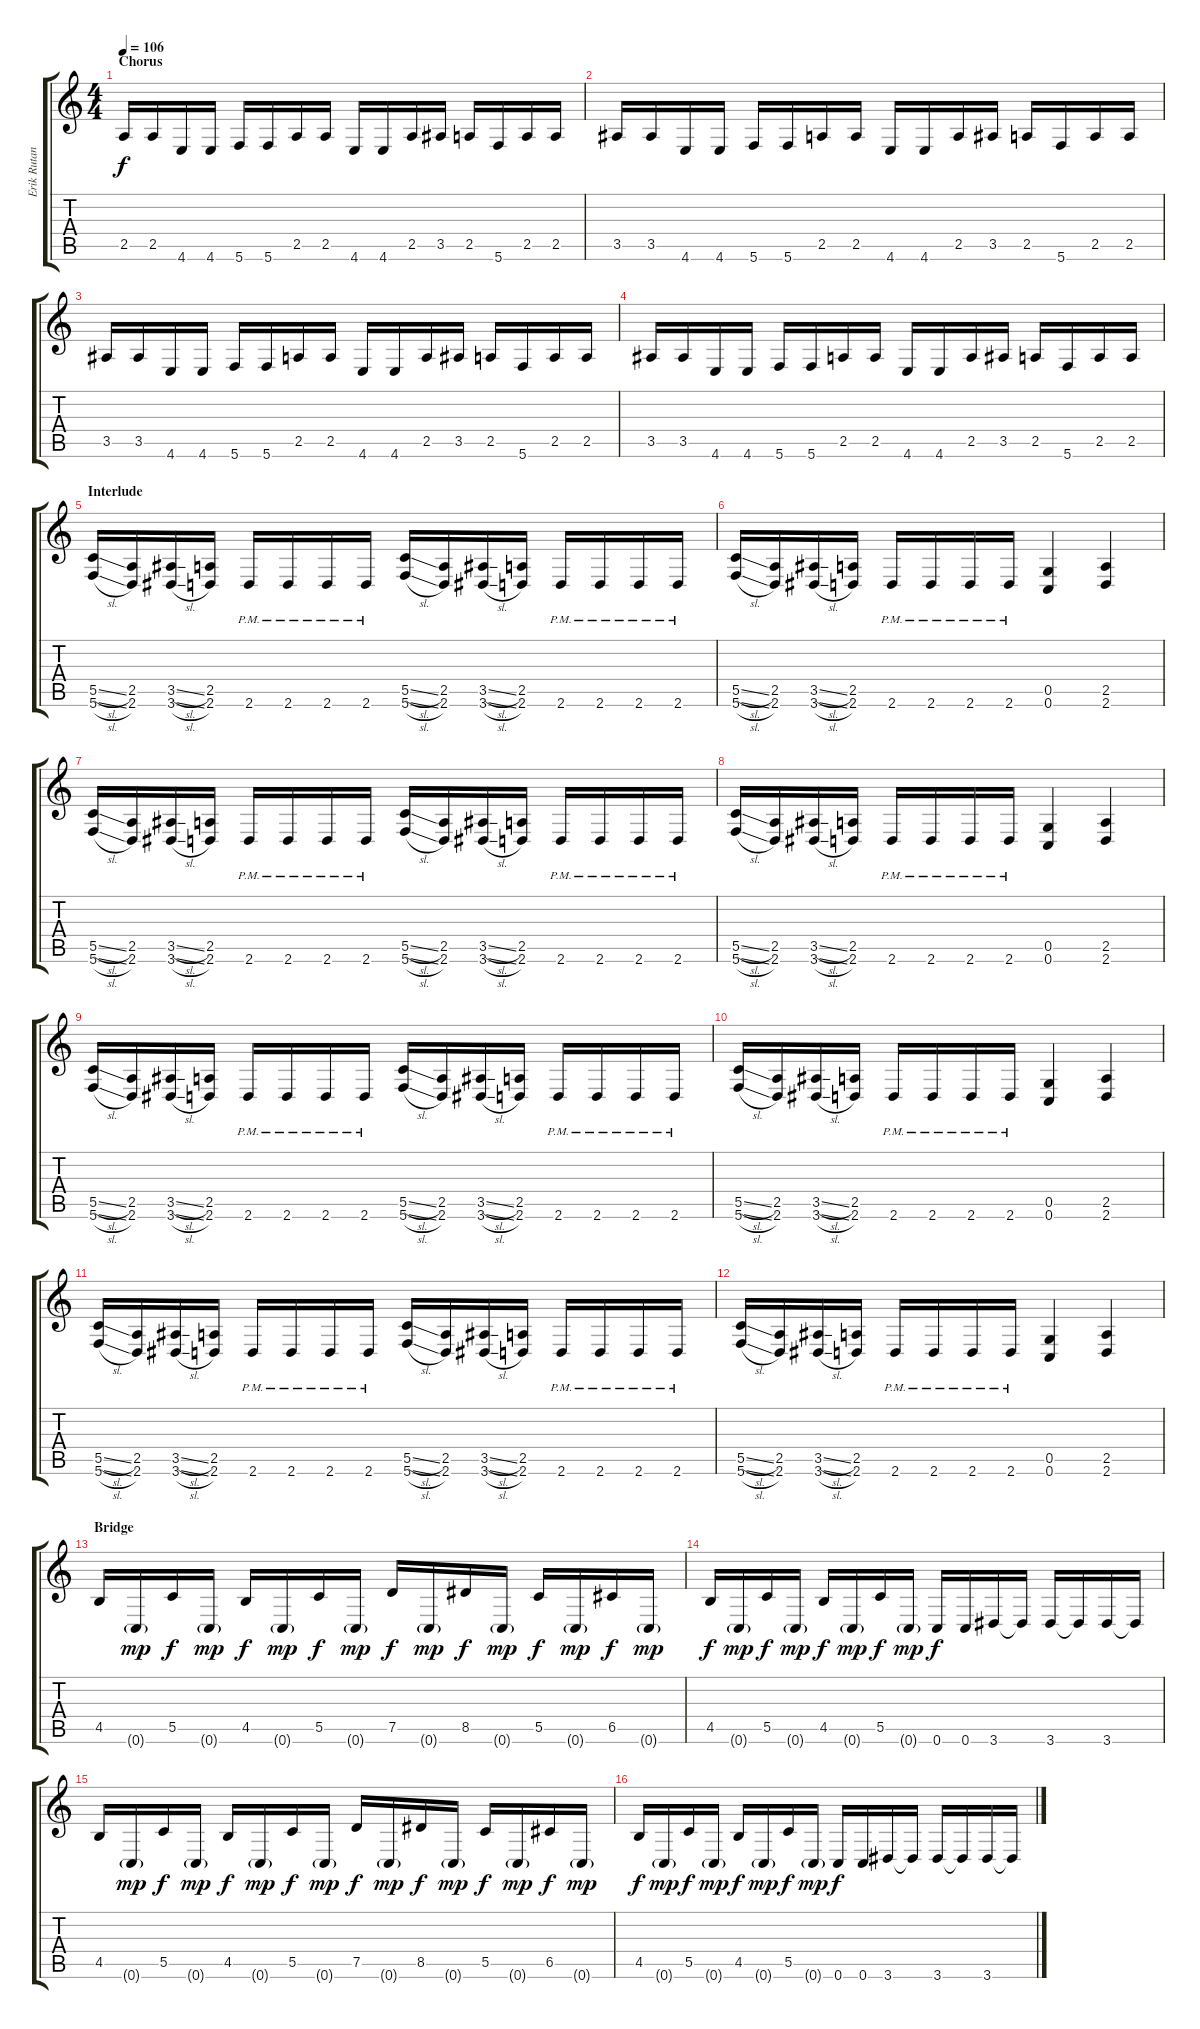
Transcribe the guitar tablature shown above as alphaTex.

\track ("Erik Rutan" "Erik Rutan") {instrument distortionguitar}
\staff {score tabs}
\tuning (D4 A3 F3 C3 G2 C2) {hide}
\ts (4 4)
\section ("" "Chorus")
\tempo 106
\clef g2
\ks c
2.5.16{dy f} 2.5.16 4.6.16 4.6.16 5.6.16 5.6.16 2.5.16 2.5.16 4.6.16 4.6.16 2.5.16 3.5.16 2.5.16 5.6.16 2.5.16 2.5.16 |
3.5.16 3.5.16 4.6.16 4.6.16 5.6.16 5.6.16 2.5.16 2.5.16 4.6.16 4.6.16 2.5.16 3.5.16 2.5.16 5.6.16 2.5.16 2.5.16 |
3.5.16 3.5.16 4.6.16 4.6.16 5.6.16 5.6.16 2.5.16 2.5.16 4.6.16 4.6.16 2.5.16 3.5.16 2.5.16 5.6.16 2.5.16 2.5.16 |
3.5.16 3.5.16 4.6.16 4.6.16 5.6.16 5.6.16 2.5.16 2.5.16 4.6.16 4.6.16 2.5.16 3.5.16 2.5.16 5.6.16 2.5.16 2.5.16 |
\section ("" "Interlude")
(5.5{sl} 5.6{sl}).16 (2.5 2.6).16 (3.5{sl} 3.6{sl}).16 (2.5 2.6).16 2.6{pm}.16 2.6{pm}.16 2.6{pm}.16 2.6{pm}.16 (5.5{sl} 5.6{sl}).16 (2.5 2.6).16 (3.5{sl} 3.6{sl}).16 (2.5 2.6).16 2.6{pm}.16 2.6{pm}.16 2.6{pm}.16 2.6{pm}.16 |
(5.5{sl} 5.6{sl}).16 (2.5 2.6).16 (3.5{sl} 3.6{sl}).16 (2.5 2.6).16 2.6{pm}.16 2.6{pm}.16 2.6{pm}.16 2.6{pm}.16 (0.5 0.6).4 (2.5 2.6).4 |
(5.5{sl} 5.6{sl}).16 (2.5 2.6).16 (3.5{sl} 3.6{sl}).16 (2.5 2.6).16 2.6{pm}.16 2.6{pm}.16 2.6{pm}.16 2.6{pm}.16 (5.5{sl} 5.6{sl}).16 (2.5 2.6).16 (3.5{sl} 3.6{sl}).16 (2.5 2.6).16 2.6{pm}.16 2.6{pm}.16 2.6{pm}.16 2.6{pm}.16 |
(5.5{sl} 5.6{sl}).16 (2.5 2.6).16 (3.5{sl} 3.6{sl}).16 (2.5 2.6).16 2.6{pm}.16 2.6{pm}.16 2.6{pm}.16 2.6{pm}.16 (0.5 0.6).4 (2.5 2.6).4 |
(5.5{sl} 5.6{sl}).16 (2.5 2.6).16 (3.5{sl} 3.6{sl}).16 (2.5 2.6).16 2.6{pm}.16 2.6{pm}.16 2.6{pm}.16 2.6{pm}.16 (5.5{sl} 5.6{sl}).16 (2.5 2.6).16 (3.5{sl} 3.6{sl}).16 (2.5 2.6).16 2.6{pm}.16 2.6{pm}.16 2.6{pm}.16 2.6{pm}.16 |
(5.5{sl} 5.6{sl}).16 (2.5 2.6).16 (3.5{sl} 3.6{sl}).16 (2.5 2.6).16 2.6{pm}.16 2.6{pm}.16 2.6{pm}.16 2.6{pm}.16 (0.5 0.6).4 (2.5 2.6).4 |
(5.5{sl} 5.6{sl}).16 (2.5 2.6).16 (3.5{sl} 3.6{sl}).16 (2.5 2.6).16 2.6{pm}.16 2.6{pm}.16 2.6{pm}.16 2.6{pm}.16 (5.5{sl} 5.6{sl}).16 (2.5 2.6).16 (3.5{sl} 3.6{sl}).16 (2.5 2.6).16 2.6{pm}.16 2.6{pm}.16 2.6{pm}.16 2.6{pm}.16 |
(5.5{sl} 5.6{sl}).16 (2.5 2.6).16 (3.5{sl} 3.6{sl}).16 (2.5 2.6).16 2.6{pm}.16 2.6{pm}.16 2.6{pm}.16 2.6{pm}.16 (0.5 0.6).4 (2.5 2.6).4 |
\section ("" "Bridge")
4.5.16 0.6{g}.16{dy mp} 5.5.16{dy f} 0.6{g}.16{dy mp} 4.5.16{dy f} 0.6{g}.16{dy mp} 5.5.16{dy f} 0.6{g}.16{dy mp} 7.5.16{dy f} 0.6{g}.16{dy mp} 8.5.16{dy f} 0.6{g}.16{dy mp} 5.5.16{dy f} 0.6{g}.16{dy mp} 6.5.16{dy f} 0.6{g}.16{dy mp} |
4.5.16{dy f} 0.6{g}.16{dy mp} 5.5.16{dy f} 0.6{g}.16{dy mp} 4.5.16{dy f} 0.6{g}.16{dy mp} 5.5.16{dy f} 0.6{g}.16{dy mp} 0.6.16{dy f} 0.6.16 3.6.16 3.6{t}.16 3.6.16 3.6{t}.16 3.6.16 3.6{t}.16 |
4.5.16 0.6{g}.16{dy mp} 5.5.16{dy f} 0.6{g}.16{dy mp} 4.5.16{dy f} 0.6{g}.16{dy mp} 5.5.16{dy f} 0.6{g}.16{dy mp} 7.5.16{dy f} 0.6{g}.16{dy mp} 8.5.16{dy f} 0.6{g}.16{dy mp} 5.5.16{dy f} 0.6{g}.16{dy mp} 6.5.16{dy f} 0.6{g}.16{dy mp} |
4.5.16{dy f} 0.6{g}.16{dy mp} 5.5.16{dy f} 0.6{g}.16{dy mp} 4.5.16{dy f} 0.6{g}.16{dy mp} 5.5.16{dy f} 0.6{g}.16{dy mp} 0.6.16{dy f} 0.6.16 3.6.16 3.6{t}.16 3.6.16 3.6{t}.16 3.6.16 3.6{t}.16
